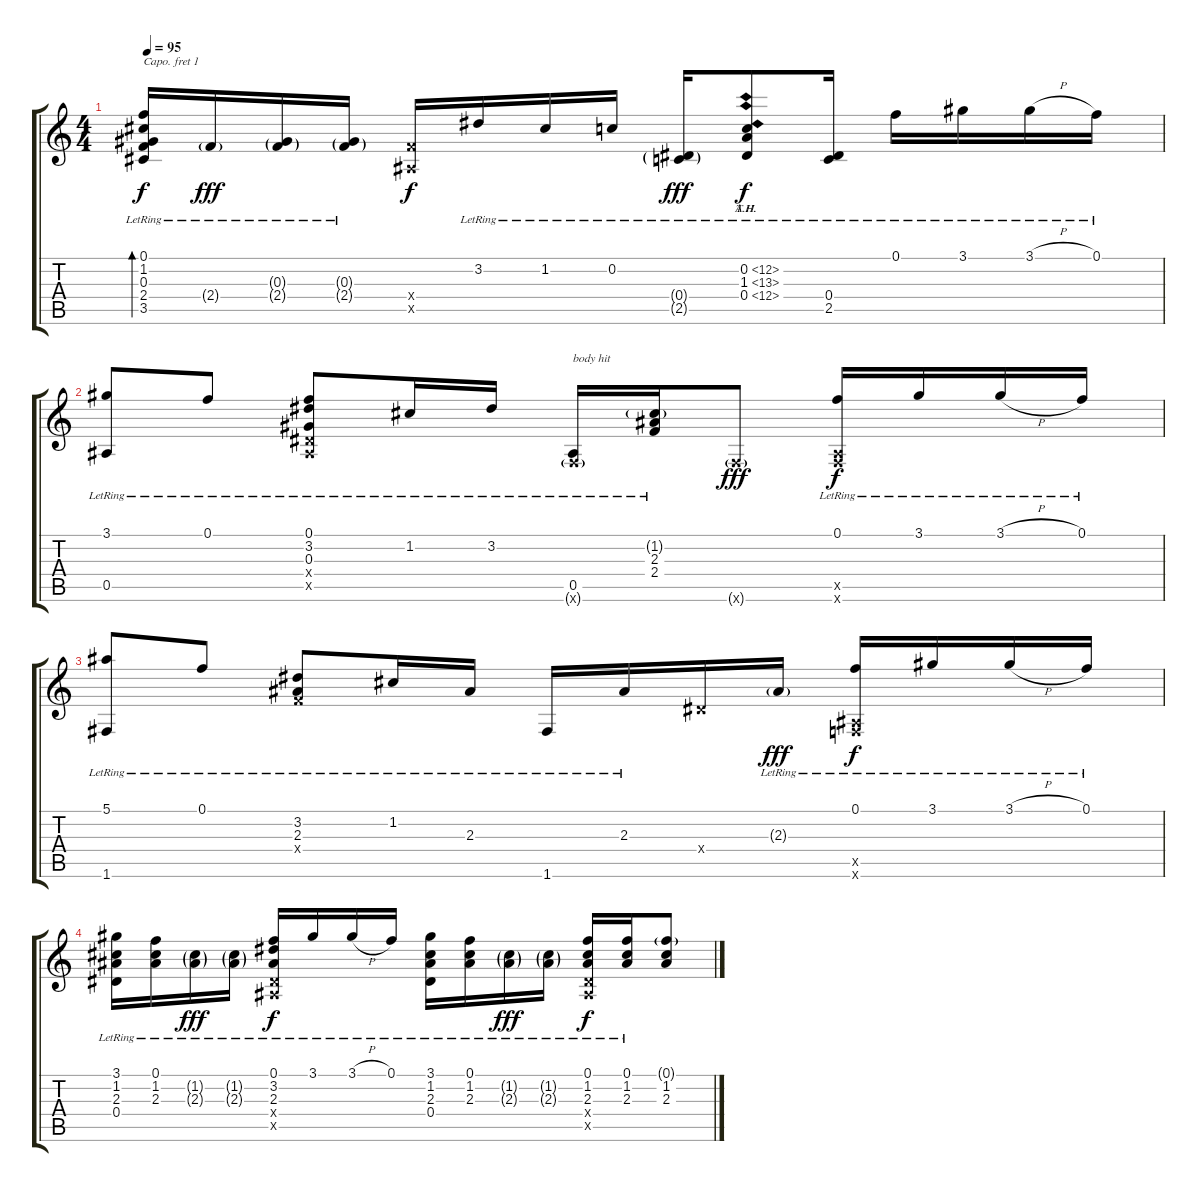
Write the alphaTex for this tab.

\track "" {instrument acousticguitarsteel}
\staff {score tabs}
\capo 1
\tuning (E4 B3 G3 D3 A2 E2) {hide}
\ts (4 4)
\tempo 95
\clef g2
\ks c
(0.1{lr} 1.2{lr} 0.3{lr} 2.4{lr} 3.5{lr}).16{bd 120 dy f} 2.4{g lr}.16{dy fff} (0.3{g lr} 2.4{g lr}).16 (0.3{g lr} 2.4{g lr}).16 (2.4{x} 0.5{x}).16{dy f} 3.2{lr}.16 1.2{lr}.16 0.2{lr}.16 (0.4{g lr} 2.5{g lr}).16{dy fff} (0.2{th 12 lr} 1.3{ah 12 lr} 0.4{th 12 lr}).8{dy f} (0.4{lr} 2.5{lr}).16 0.1{lr}.16 3.1{lr}.16 3.1{h lr}.16 0.1{lr}.16 |
(3.1{lr} 0.5{lr}).8 0.1{lr}.8 (0.1{lr} 3.2{lr} 0.3{lr} 0.4{x} 0.5{x}).8 1.2{lr}.16 3.2{lr}.16 (0.5{lr} 0.6{g x}).16{txt "body hit"} (1.2{g lr} 2.3{lr} 2.4{lr}).16 0.6{g x}.8{dy fff} (0.1{lr} 0.5{x} 0.6{x}).16{dy f} 3.1{lr}.16 3.1{h lr}.16 0.1{lr}.16 |
(5.1{lr} 1.6{lr}).8 0.1{lr}.8 (3.2{lr} 2.3{lr} 2.4{x}).8 1.2{lr}.16 2.3{lr}.16 1.6{lr}.16 2.3{lr}.16 0.4{x}.16 2.3{g lr}.16{dy fff} (0.1{lr} 0.5{x} 0.6{x}).16{dy f} 3.1{lr}.16 3.1{h lr}.16 0.1{lr}.16 |
(3.1{lr} 1.2{lr} 2.3{lr} 0.4{lr}).16 (0.1{lr} 1.2{lr} 2.3{lr}).16 (1.2{g lr} 2.3{g lr}).16{dy fff} (1.2{g lr} 2.3{g lr}).16 (0.1{lr} 3.2{lr} 2.3{lr} 0.4{x} 0.5{x}).16{dy f} 3.1{lr}.16 3.1{h lr}.16 0.1{lr}.16 (3.1{lr} 1.2{lr} 2.3{lr} 0.4{lr}).16 (0.1{lr} 1.2{lr} 2.3{lr}).16 (1.2{g lr} 2.3{g lr}).16{dy fff} (1.2{g lr} 2.3{g lr}).16 (0.1{lr} 1.2{lr} 2.3{lr} 0.4{x} 0.5{x}).16{dy f} (0.1 1.2 2.3{lr}).16 (0.1{g} 1.2 2.3).8
